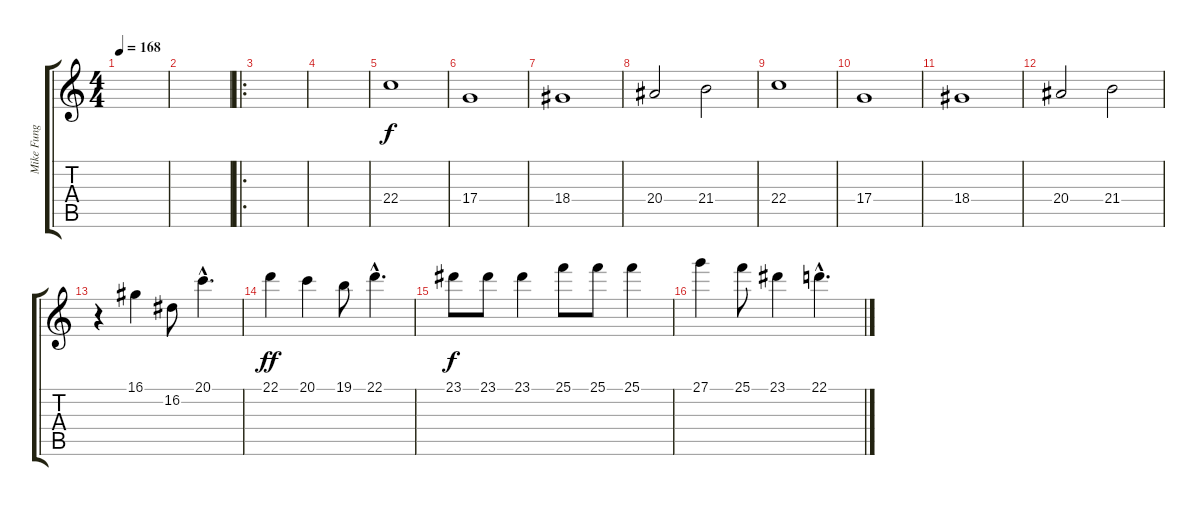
\track ("Mike Fung" "Mike Fung") {instrument stringensemble1}
\staff {score tabs}
\tuning (E4 B3 G3 D3 A2 E2) {hide}
\ts (4 4)
\tempo 168
\clef g2
\ks c
|
|
\ro
|
|
22.4.1 |
17.4.1 |
18.4.1 |
20.4.2 21.4.2 |
22.4.1 |
17.4.1 |
18.4.1 |
20.4.2 21.4.2 |
r.4 16.1.4{dy f} 16.2.8 20.1{hac}.4{d} |
22.1.4{dy ff} 20.1.4 19.1.8 22.1{hac}.4{d} |
23.1.8{dy f} 23.1.8 23.1.4 25.1.8 25.1.8 25.1.4 |
27.1.4 25.1.8 23.1.4 22.1{hac}.4{d}
